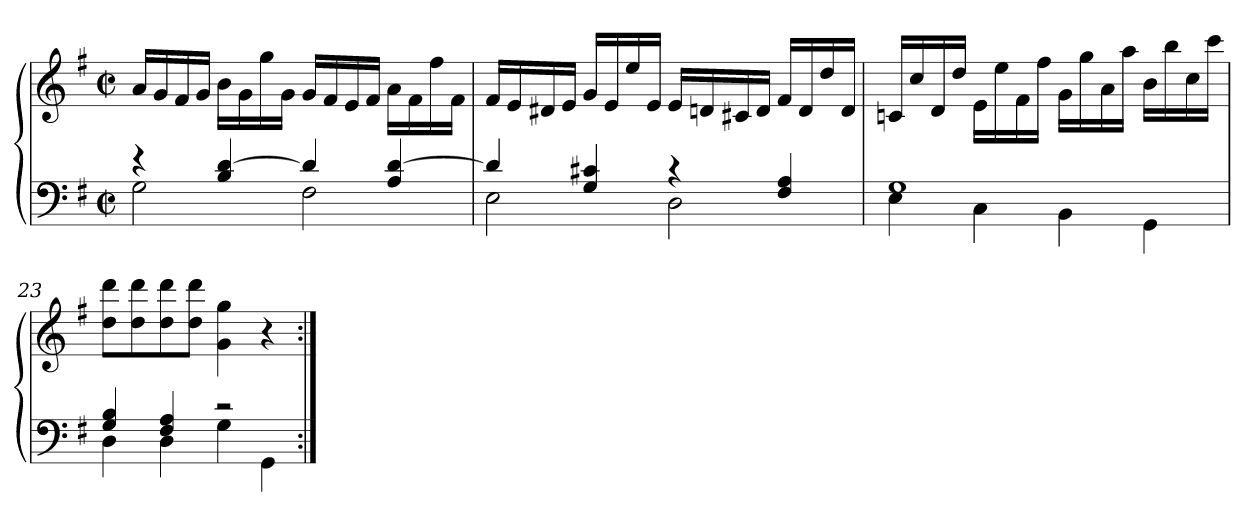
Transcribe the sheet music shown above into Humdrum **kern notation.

**kern	**kern
*part1	*part1
*staff2	*staff1
*clefF4	*clefG2
*k[f#]	*k[f#]
*G:	*G:
*M2/2	*M2/2
*met(c|)	*met(c|)
=	=
*^	*
4r	2G	16aLL
.	.	16g
.	.	16f#
.	.	16gJJ
4B [4d	.	16bLL
.	.	16g
.	.	16gg
.	.	16gJJ
4d]	2F#	16gLL
.	.	16f#
.	.	16e
.	.	16f#JJ
4A [4d	.	16aLL
.	.	16f#
.	.	16ff#
.	.	16f#JJ
=21	=21	=21
4d]	2E	16f#LL
.	.	16e
.	.	16d#X
.	.	16eJJ
4G 4c#X	.	16gLL
.	.	16e
.	.	16ee
.	.	16eJJ
4r	2D	16eLL
.	.	16dn
.	.	16c#X
.	.	16dJJ
4F# 4A	.	16f#LL
.	.	16d
.	.	16dd
.	.	16dJJ
=22	=22	=22
1G	4E	16cnLL
.	.	16cc
.	.	16d
.	.	16ddJJ
.	4C	16eLL
.	.	16ee
.	.	16f#
.	.	16ff#JJ
.	4BB	16gLL
.	.	16gg
.	.	16a
.	.	16aaJJ
.	4GG	16bLL
.	.	16bb
.	.	16cc
.	.	16cccJJ
=23	=23	=23
4G 4B	4D	8dd 8dddL
.	.	8dd 8ddd
4F# 4A	4D	8dd 8ddd
.	.	8dd 8dddJ
2r	4G	4g 4gg
.	4GG	4r
*v	*v	*
=:|!	=:|!
*-	*-
